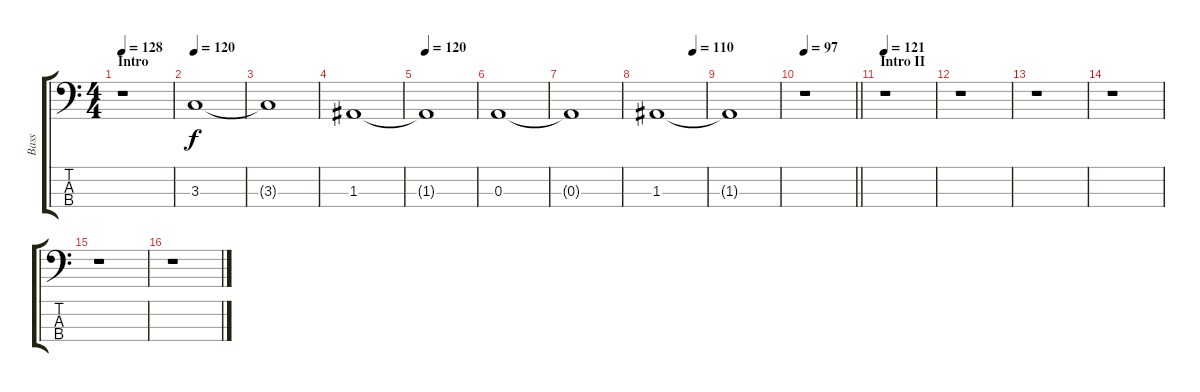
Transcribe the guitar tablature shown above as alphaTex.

\track ("Bass" "Bass") {instrument electricbassfinger}
\staff {score tabs}
\tuning (G2 D2 A1 E1) {hide}
\ts (4 4)
\section ("" "Intro")
\tempo 128
\clef f4
\ks c
r.1{dy f instrument electricbassfinger} |
\tempo 120
3.3.1 |
3.3{t}.1 |
1.3.1 |
\tempo 120
1.3{t}.1{txt ""} |
0.3.1 |
0.3{t}.1 |
\tempo (110 0.75)
1.3.1 |
1.3{t}.1 |
\tempo 97
\barLineRight lightlight
r.1 |
\section ("" "Intro II")
\tempo 121
r.1 |
r.1 |
r.1 |
r.1 |
r.1 |
r.1
